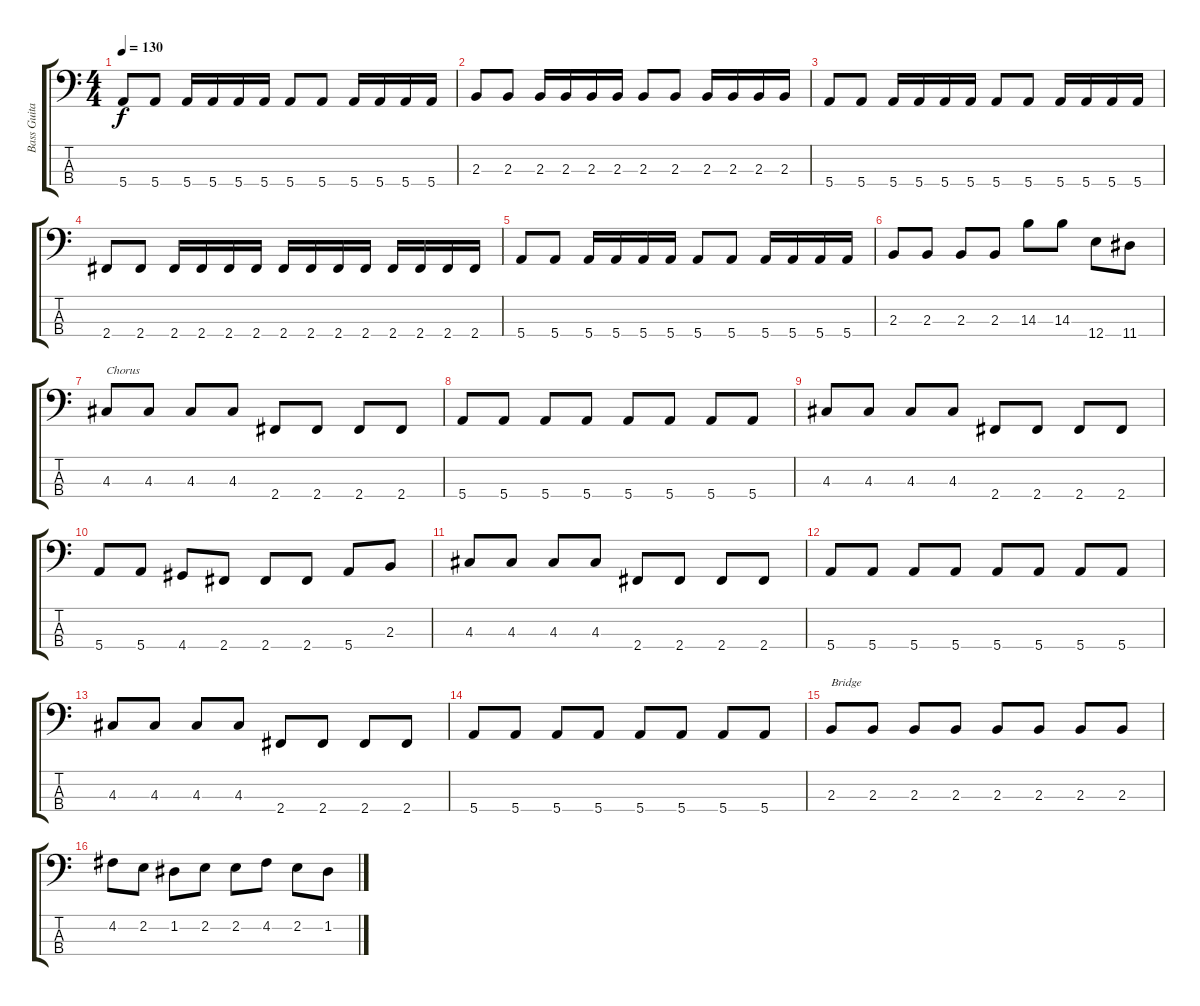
\track ("Bass Guitar" "Bass Guita") {instrument electricbasspick}
\staff {score tabs}
\tuning (G2 D2 A1 E1) {hide}
\ts (4 4)
\tempo 130
\clef f4
\ks c
5.4.8{dy f} 5.4.8 5.4.16 5.4.16 5.4.16 5.4.16 5.4.8 5.4.8 5.4.16 5.4.16 5.4.16 5.4.16 |
2.3.8 2.3.8 2.3.16 2.3.16 2.3.16 2.3.16 2.3.8 2.3.8 2.3.16 2.3.16 2.3.16 2.3.16 |
5.4.8 5.4.8 5.4.16 5.4.16 5.4.16 5.4.16 5.4.8 5.4.8 5.4.16 5.4.16 5.4.16 5.4.16 |
2.4.8 2.4.8 2.4.16 2.4.16 2.4.16 2.4.16 2.4.16 2.4.16 2.4.16 2.4.16 2.4.16 2.4.16 2.4.16 2.4.16 |
5.4.8 5.4.8 5.4.16 5.4.16 5.4.16 5.4.16 5.4.8 5.4.8 5.4.16 5.4.16 5.4.16 5.4.16 |
2.3.8 2.3.8 2.3.8 2.3.8 14.3.8 14.3.8 12.4.8 11.4.8 |
4.3.8{txt "Chorus"} 4.3.8 4.3.8 4.3.8 2.4.8 2.4.8 2.4.8 2.4.8 |
5.4.8 5.4.8 5.4.8 5.4.8 5.4.8 5.4.8 5.4.8 5.4.8 |
4.3.8 4.3.8 4.3.8 4.3.8 2.4.8 2.4.8 2.4.8 2.4.8 |
5.4.8 5.4.8 4.4.8 2.4.8 2.4.8 2.4.8 5.4.8 2.3.8 |
4.3.8 4.3.8 4.3.8 4.3.8 2.4.8 2.4.8 2.4.8 2.4.8 |
5.4.8 5.4.8 5.4.8 5.4.8 5.4.8 5.4.8 5.4.8 5.4.8 |
4.3.8 4.3.8 4.3.8 4.3.8 2.4.8 2.4.8 2.4.8 2.4.8 |
5.4.8 5.4.8 5.4.8 5.4.8 5.4.8 5.4.8 5.4.8 5.4.8 |
2.3.8{txt "Bridge"} 2.3.8 2.3.8 2.3.8 2.3.8 2.3.8 2.3.8 2.3.8 |
4.2.8 2.2.8 1.2.8 2.2.8 2.2.8 4.2.8 2.2.8 1.2.8
